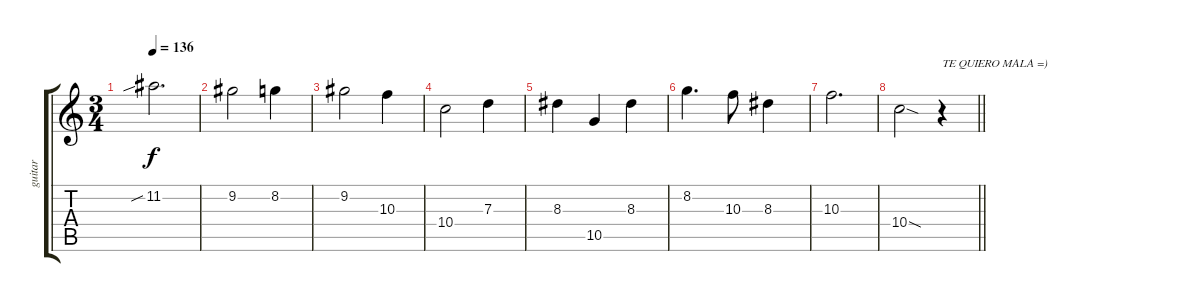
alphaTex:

\track ("guitar" "guitar") {instrument distortionguitar}
\staff {score tabs}
\tuning (E4 B3 G3 D3 A2 E2) {hide}
\ts (3 4)
\section ("" "")
\tempo 136
\clef g2
\ks c
11.2{sib}.2{d dy f} |
9.2.2 8.2.4 |
9.2.2 10.3.4 |
10.4.2 7.3.4 |
8.3.4 10.5.4 8.3.4 |
8.2.4{d} 10.3.8 8.3.4 |
10.3.2{d} |
\barLineRight lightlight
10.4{sod}.2 r.4{txt "TE QUIERO MALA =)"}
